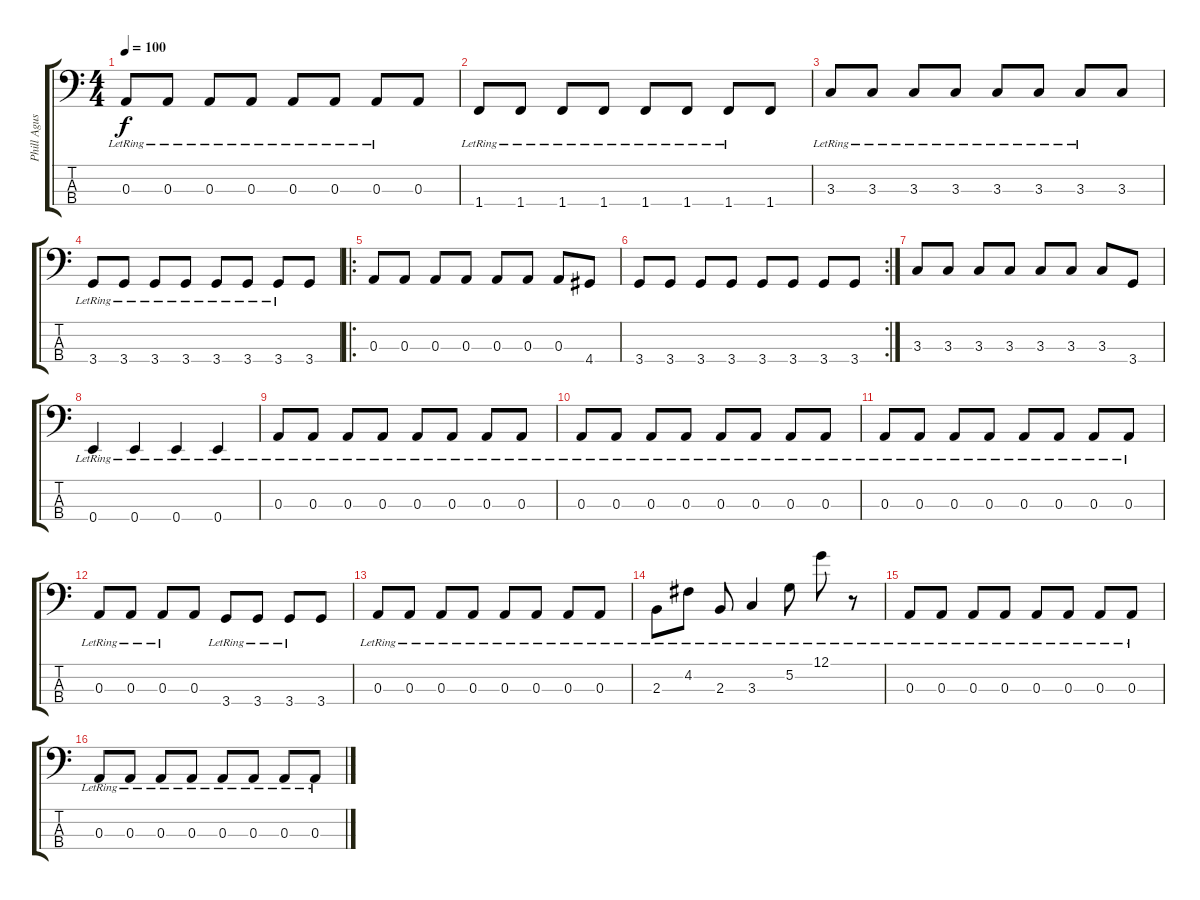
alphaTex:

\track ("Phill Agus" "Phill Agus") {instrument electricbassfinger}
\staff {score tabs}
\tuning (G2 D2 A1 E1) {hide}
\ts (4 4)
\tempo 100
\clef f4
\ks c
0.3{lr}.8{dy f} 0.3{lr}.8 0.3{lr}.8 0.3{lr}.8 0.3{lr}.8 0.3{lr}.8 0.3{lr}.8 0.3.8 |
1.4{lr}.8 1.4{lr}.8 1.4{lr}.8 1.4{lr}.8 1.4{lr}.8 1.4{lr}.8 1.4{lr}.8 1.4.8 |
3.3{lr}.8 3.3{lr}.8 3.3{lr}.8 3.3{lr}.8 3.3{lr}.8 3.3{lr}.8 3.3{lr}.8 3.3.8 |
3.4{lr}.8 3.4{lr}.8 3.4{lr}.8 3.4{lr}.8 3.4{lr}.8 3.4{lr}.8 3.4{lr}.8 3.4.8 |
\ro
0.3.8 0.3.8 0.3.8 0.3.8 0.3.8 0.3.8 0.3.8 4.4.8 |
\rc 2
3.4.8 3.4.8 3.4.8 3.4.8 3.4.8 3.4.8 3.4.8 3.4.8 |
3.3.8 3.3.8 3.3.8 3.3.8 3.3.8 3.3.8 3.3.8 3.4.8 |
0.4{lr}.4 0.4{lr}.4 0.4{lr}.4 0.4{lr}.4 |
0.3{lr}.8 0.3{lr}.8 0.3{lr}.8 0.3{lr}.8 0.3{lr}.8 0.3{lr}.8 0.3{lr}.8 0.3{lr}.8 |
0.3{lr}.8 0.3{lr}.8 0.3{lr}.8 0.3{lr}.8 0.3{lr}.8 0.3{lr}.8 0.3{lr}.8 0.3{lr}.8 |
0.3{lr}.8 0.3{lr}.8 0.3{lr}.8 0.3{lr}.8 0.3{lr}.8 0.3{lr}.8 0.3{lr}.8 0.3{lr}.8 |
0.3{lr}.8 0.3{lr}.8 0.3{lr}.8 0.3.8 3.4{lr}.8 3.4{lr}.8 3.4{lr}.8 3.4.8 |
0.3{lr}.8 0.3{lr}.8 0.3{lr}.8 0.3{lr}.8 0.3{lr}.8 0.3{lr}.8 0.3{lr}.8 0.3{lr}.8 |
2.3{lr}.8 4.2{lr}.8 2.3{lr}.8 3.3{lr}.4 5.2{lr}.8 12.1{lr}.8 r.8 |
0.3{lr}.8 0.3{lr}.8 0.3{lr}.8 0.3{lr}.8 0.3{lr}.8 0.3{lr}.8 0.3{lr}.8 0.3{lr}.8 |
0.3{lr}.8 0.3{lr}.8 0.3{lr}.8 0.3{lr}.8 0.3{lr}.8 0.3{lr}.8 0.3{lr}.8 0.3{lr}.8
